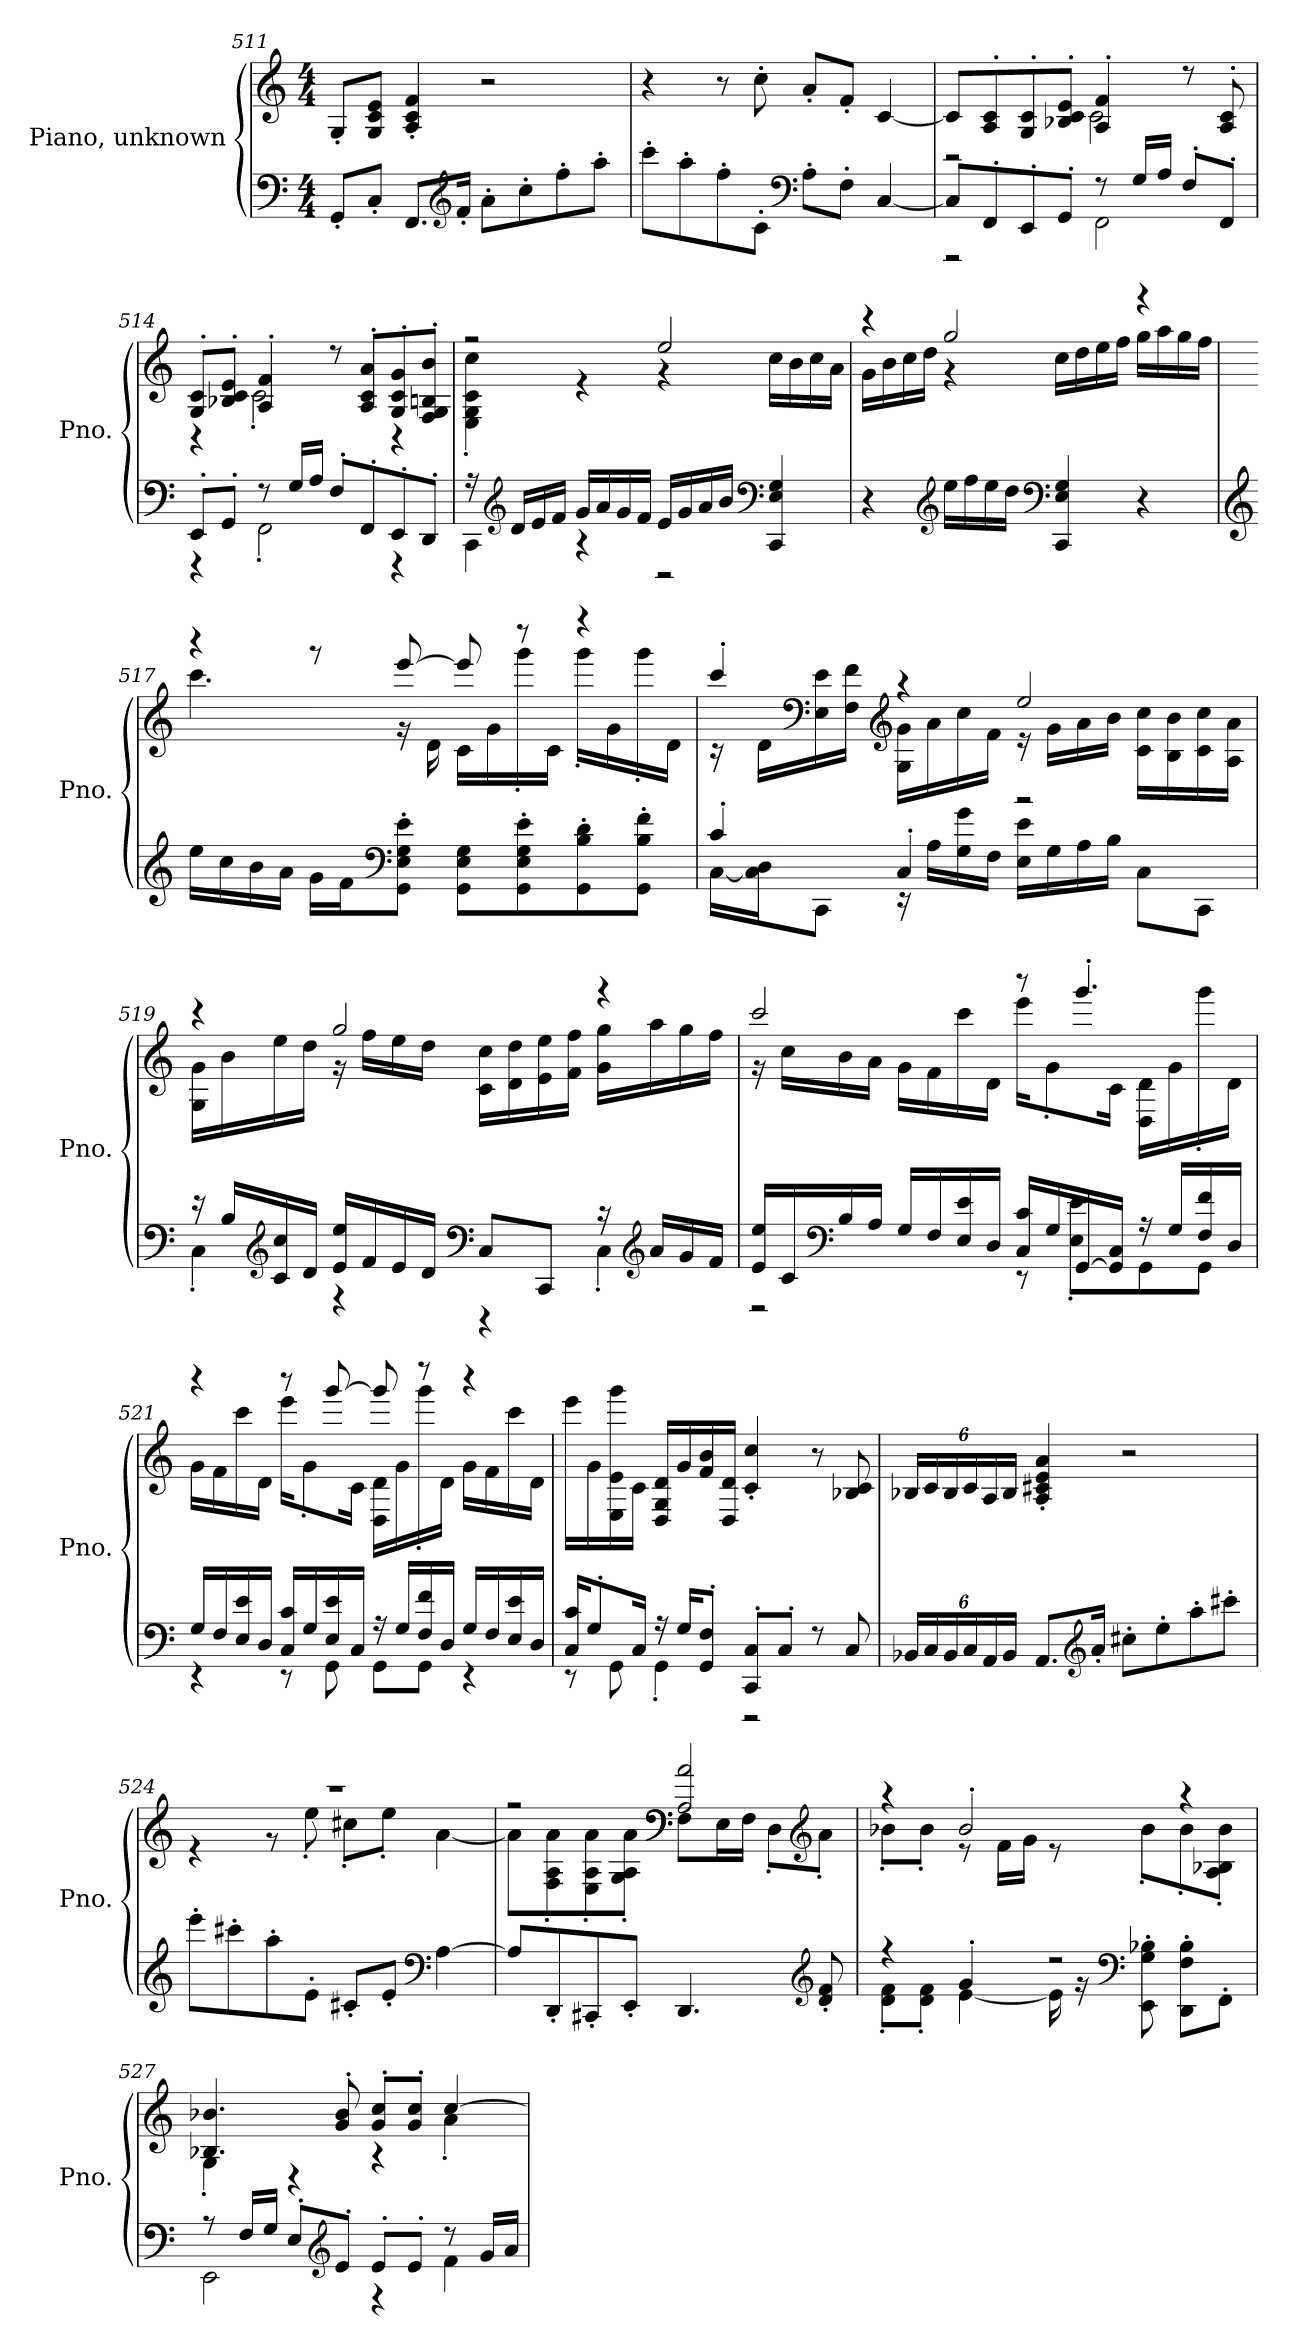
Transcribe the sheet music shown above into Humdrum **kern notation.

**kern	**kern
*part1	*part1
*staff2	*staff1
*I"Piano, unknown	*
*I'Pno.	*
*clefF4	*clefG2
*k[]	*k[]
*M4/4	*M4/4
=511	=511
8GG'/L	8G'/L
8C'/J	8G/ 8c/ 8e/J
8.FF/L	4A/' 4c/' 4f/'
*clefG2	*
16f'/Jk	.
8a'\L	2r
8cc'\	.
8ff'\	.
8aa'\J	.
=512	=512
8ccc'\L	4r
8aa'\	.
8ff'\	8r
8c'\J	8cc'\
*clefF4	*
8A'\L	8a'/L
8F'\J	8f'/J
[4C/	[4c/
!!LO:LB:g=z
=513	=513
*^	*^
8C/L]	2r	8c/L]	2r
8FF'/	.	8A/' 8c/'	.
8EE'/	.	8G/' 8c/'	.
8GG'/J	.	8B-X/' 8c/' 8e/'J	.
8r	2FF\	4A/' 4f/'	2c\
16G/LL	.	.	.
16A/JJ	.	.	.
8F'/L	.	8r	.
8FF'/J	.	8A/' 8c/'	.
=514	=514	=514	=514
8EE'/L	4r	8G/' 8c/'L	4r
8GG'/J	.	8B-X/' 8c/' 8e/'J	.
8r	2FF'\	4A/' 4f/'	2c'\
16G/LL	.	.	.
16A/JJ	.	.	.
8F'/L	.	8r	.
8FF'/	.	8A/' 8c/' 8a/'L	.
8EE'/	4r	8G/' 8c/' 8g/'	4r
8DD'/J	.	8F/' 8G/' 8Bn/' 8b/'J	.
=515	=515	=515	=515
16r	4CC\	2r	4E\' 4G\' 4c\' 4cc\'
*clefG2	*	*	*
16d/LL	.	.	.
16e/	.	.	.
16f/JJ	.	.	.
16g/LL	4r	.	4r
16a/	.	.	.
16g/	.	.	.
16f/JJ	.	.	.
16e/LL	2r	2ee/	4r
16g/	.	.	.
16a/	.	.	.
16b/JJ	.	.	.
*clefF4	*	*	*
4CC/ 4E/ 4G/	.	.	16cc\LL
.	.	.	16b\
.	.	.	16cc\
.	.	.	16a\JJ
*v	*v	*	*
!!LO:LB:g=z	!!
=516	=516	=516
4r	4r	16g\LL
.	.	16b\
.	.	16cc\
.	.	16dd\JJ
*clefG2	*	*
16ee\LL	2gg/	4r
16ff\	.	.
16ee\	.	.
16dd\JJ	.	.
*clefF4	*	*
4CC/ 4E/ 4G/	.	16cc\LL
.	.	16dd\
.	.	16ee\
.	.	16ff\JJ
4r	4r	16gg\LL
.	.	16aa\
.	.	16gg\
.	.	16ff\JJ
=517	=517	=517
*clefG2	*	*
16ee\LL	4r	4.ccc\
16cc\	.	.
16b\	.	.
16a\JJ	.	.
16g\LL	8r	.
16f\J	.	.
*clefF4	*	*
8GG\' 8E\' 8G\' 8e\'J	[8eee/	16r
.	.	16d\
8GG\ 8E\ 8G\L	8eee/]	16c\LL
.	.	16g\
8GG\' 8E\' 8G\' 8e\'	8r	16ggg'\
.	.	16c\JJ
8GG\' 8B\' 8d\'	4r	16ggg'\LL
.	.	16g\
8GG\' 8B\' 8f\'J	.	16ggg'\
.	.	16d\JJ
!!LO:PB:g=z	!!
=518	=518	=518
*^	*	*
4c'/	[16C\LL	4ccc'/	16r
.	16C\] 16D\J	.	16d\LL
*	*	*clefF4	*
.	8CC\J	.	16E\ 16e\
.	.	.	16F\ 16f\JJ
*	*	*clefG2	*
4C'/	16r	4r	16G\ 16g\LL
.	16A\LL	.	16a\
.	16G\ 16g\	.	16cc\
.	16F\JJ	.	16f\JJ
2r	16E\ 16e\LL	2ee/	16r
.	16G\	.	16g\LL
.	16A\	.	16a\
.	16B\JJ	.	16b\JJ
.	8C\L	.	16c\ 16cc\LL
.	.	.	16B\ 16b\
.	8CC\J	.	16c\ 16cc\
.	.	.	16A\ 16a\JJ
=519	=519	=519	=519
16r	4C'\	4r	16G\ 16g\LL
16B/LL	.	.	16b\
*clefG2	*	*	*
16c/ 16cc/	.	.	16ee\
16d/JJ	.	.	16dd\JJ
16e/ 16ee/LL	4r	2gg/	16r
16f/	.	.	16ff\LL
16e/	.	.	16ee\
16d/JJ	.	.	16dd\JJ
*clefF4	*	*	*
8C/L	4r	.	16c\ 16cc\LL
.	.	.	16d\ 16dd\
8CC/J	.	.	16e\ 16ee\
.	.	.	16f\ 16ff\JJ
16r	4C'\	4r	16g\ 16gg\LL
*clefG2	*	*	*
16a/LL	.	.	16aa\
16g/	.	.	16gg\
16f/JJ	.	.	16ff\JJ
!!LO:LB:g=z	!!
=520	=520	=520	=520
16e/ 16ee/LL	2r	2ccc/	16r
16c/	.	.	16cc\LL
*clefF4	*	*	*
16B/	.	.	16b\
16A/JJ	.	.	16a\JJ
16G/LL	.	.	16g\LL
16F/	.	.	16f\
16E/ 16e/	.	.	16ccc\
16D/JJ	.	.	16d\JJ
16C/ 16c/LL	8r	8r	16eee\KL
16G/	.	.	8g'\
[16GG/	8E\' 8e\'L	4.ggg'/	.
16GG/] 16C/JJ	.	.	16c\Jk
16r	8GG\	.	16D\ 16d\LL
16G/LL	.	.	16g\
16F/ 16f/	8GG\J	.	16ggg'\
16D/JJ	.	.	16d\JJ
=521	=521	=521	=521
16G/LL	4r	4r	16g\LL
16F/	.	.	16f\
16E/ 16e/	.	.	16ccc\
16D/JJ	.	.	16d\JJ
16C/ 16c/LL	8r	8r	16eee\KL
16G/	.	.	8g'\
16E/ 16e/	8GG\	[8ggg/	.
16C/JJ	.	.	16c\Jk
16r	8GG\L	8ggg/]	16D\ 16d\LL
16G/LL	.	.	16g\
16F/ 16f/	8GG\J	8r	16ggg'\
16D/JJ	.	.	16d\JJ
16G/LL	4r	4r	16g\LL
16F/	.	.	16f\
16E/ 16e/	.	.	16ccc\
16D/JJ	.	.	16d\JJ
*	*	*v	*v
!!LO:LB:g=z
=522	=522	=522
16C/ 16c/KL	8r	16eee\LL
8G'/	.	16g\
.	8GG\	16E\ 16e\ 16ggg\
16C/Jk	.	16c\JJ
16r	4GG'\	16D/ 16G/ 16d/LL
16G/KL	.	16g/
8GG/' 8F/'J	.	16f/ 16b/
.	.	16D/ 16d/JJ
8CC/' 8C/'L	2r	4c/' 4cc/'
8C'/J	.	.
8r	.	8r
8C/	.	8B-X/ 8c/
*v	*v	*
=523	=523
*Xbrackettup	*Xbrackettup
24BB-X/LL	24B-X/LL
24C/	24c/
24BB-/	24B-/
24C/	24c/
24AA/	24A/
24BB-/JJ	24B-/JJ
8.AA/L	4A/' 4c#X/' 4e/' 4a/'
*clefG2	*
16a'/Jk	.
8cc#X'\L	2r
8ee'\	.
8aa'\	.
8ccc#X'\J	.
=524	=524
*	*^
8eee'\L	1r	4r
8ccc#X'\	.	.
8aa'\	.	8r
8e'\J	.	8ee'\
8c#X'/L	.	8cc#X'\L
8e'/J	.	8ee'\J
*clefF4	*	*
[4A\	.	[4a\
!!LO:LB:g=z	!!
=525	=525	=525
8A/L]	2r	8a\L]
8DD'/	.	8F\' 8A\' 8a\'
8CC#X'/	.	8E\' 8A\' 8a\'
8EE'/J	.	8G\' 8A\' 8a\'J
*	*clefF4	*
4.DD/	2A/ 2a/	8F\L
.	.	16E\L
.	.	16F\JJ
.	.	8D'\L
*clefG2	*clefG2	*
8d/' 8f/'	.	8a'\J
=526	=526	=526
*^	*	*
4r	8d\' 8f\'L	4r	8b-X'\L
.	8d\' 8f\'J	.	8b-'\J
4g'/	[4e\	2b-'/	8r
.	.	.	16f\LL
.	.	.	16g\JJ
2r	16e\]	.	8r
.	16r	.	.
*clefF4	*	*	*
.	8EE\' 8G\' 8B-X\'	.	8b-'\L
.	8DD\' 8F\' 8B-\'L	4r	8b-'\
.	8FF'\J	.	8A\' 8B-X\' 8b-\'J
=527	=527	=527	=527
8r	2EE\	4.B-X/ 4.b-X/	4G'\
16F/LL	.	.	.
16G/JJ	.	.	.
8E'/L	.	.	4r
*clefG2	*	*	*
8e'/J	.	8g/' 8b-/'	.
8e'/L	4r	8g/' 8cc/'L	4r
8e'/J	.	8g/' 8cc/'J	.
8r	4f\	[4cc/	4a'\
16g/LL	.	.	.
16a/JJ	.	.	.
*v	*v	*	*
*	*v	*v
=	=
*-	*-
